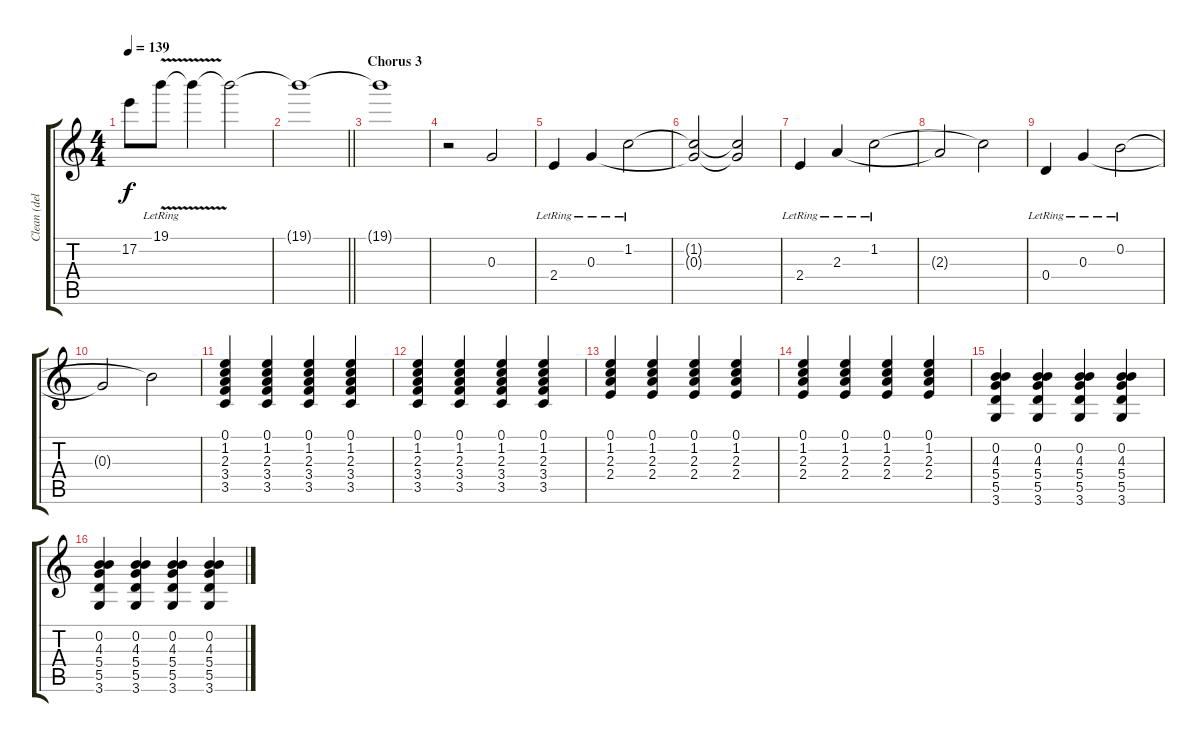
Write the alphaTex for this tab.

\track ("Clean (delay)" "Clean (del") {instrument electricguitarjazz}
\staff {score tabs}
\tuning (E4 B3 G3 D3 A2 E2) {hide}
\ts (4 4)
\tempo 139
\clef g2
\ks c
17.2.8{dy f} 19.1{v lr}.8 19.1{t}.4 19.1{t}.2 |
\barLineRight lightlight
19.1{t}.1 |
\section ("" "Chorus 3")
19.1{t}.1 |
r.2 0.3.2 |
2.4{lr}.4{volume 5} 0.3{lr}.4 1.2{lr}.2 |
(1.2{t} 0.3{t}).2 (1.2{t} 0.3{t}).2 |
2.4{lr}.4 2.3{lr}.4 1.2{lr}.2 |
2.3{t}.2 1.2{t}.2 |
0.4{lr}.4 0.3{lr}.4 0.2{lr}.2 |
0.3{t}.2 0.2{t}.2 |
(0.1 1.2 2.3 3.4 3.5).4 (0.1 1.2 2.3 3.4 3.5).4 (0.1 1.2 2.3 3.4 3.5).4 (0.1 1.2 2.3 3.4 3.5).4 |
(0.1 1.2 2.3 3.4 3.5).4 (0.1 1.2 2.3 3.4 3.5).4 (0.1 1.2 2.3 3.4 3.5).4 (0.1 1.2 2.3 3.4 3.5).4 |
(0.1 1.2 2.3 2.4).4 (0.1 1.2 2.3 2.4).4 (0.1 1.2 2.3 2.4).4 (0.1 1.2 2.3 2.4).4 |
(0.1 1.2 2.3 2.4).4 (0.1 1.2 2.3 2.4).4 (0.1 1.2 2.3 2.4).4 (0.1 1.2 2.3 2.4).4 |
(0.2 4.3 5.4 5.5 3.6).4 (0.2 4.3 5.4 5.5 3.6).4 (0.2 4.3 5.4 5.5 3.6).4 (0.2 4.3 5.4 5.5 3.6).4 |
(0.2 4.3 5.4 5.5 3.6).4 (0.2 4.3 5.4 5.5 3.6).4 (0.2 4.3 5.4 5.5 3.6).4 (0.2 4.3 5.4 5.5 3.6).4
